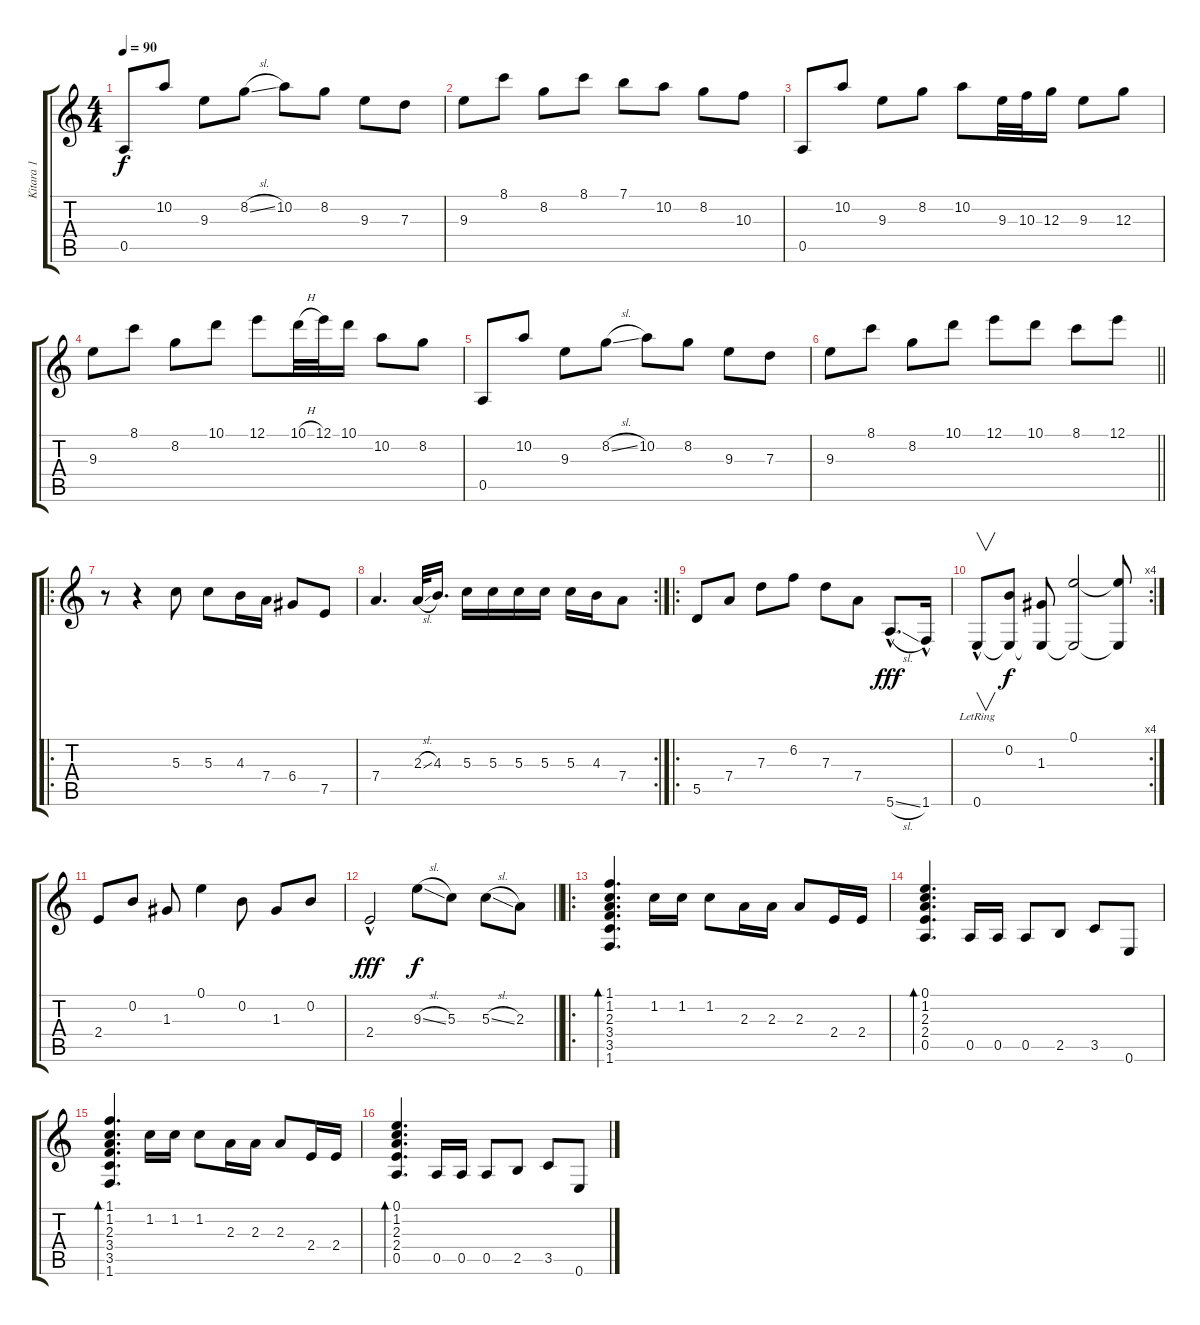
\track ("Kitara 1" "Kitara 1") {instrument electricguitarclean}
\staff {score tabs}
\tuning (E4 B3 G3 D3 A2 E2) {hide}
\ts (4 4)
\tempo 90
\clef g2
\ks c
0.5.8{dy f} 10.2.8 9.3.8 8.2{sl}.8 10.2.8 8.2.8 9.3.8 7.3.8 |
9.3.8 8.1.8 8.2.8 8.1.8 7.1.8 10.2.8 8.2.8 10.3.8 |
0.5.8 10.2.8 9.3.8 8.2.8 10.2.8 9.3.32 10.3.32 12.3.16 9.3.8 12.3.8 |
9.3.8 8.1.8 8.2.8 10.1.8 12.1.8 10.1{h}.32 12.1.32 10.1.16 10.2.8 8.2.8 |
0.5.8 10.2.8 9.3.8 8.2{sl}.8 10.2.8 8.2.8 9.3.8 7.3.8 |
\barLineRight lightlight
9.3.8 8.1.8 8.2.8 10.1.8 12.1.8 10.1.8 8.1.8 12.1.8 |
\ro
r.8 r.4 5.3.8 5.3.8 4.3.16 7.4.16 6.4.8 7.5.8 |
\rc 2
7.4.4{d} 2.3{sl}.32 4.3.16{d} 5.3.16 5.3.16 5.3.16 5.3.16 5.3.16 4.3.16 7.4.8 |
\ro
5.5.8 7.4.8 7.3.8 6.2.8 7.3.8 7.4.8 5.6{sl hac}.8{d dy fff} 1.6{hac}.16 |
\rc 4
0.6{hac lr}.8{v} (0.2 0.6{t}).8{dy f} (1.3 0.6{t}).8 (0.1 0.6{t}).2 (0.1{t} 0.6{t}).8 |
2.4.8 0.2.8 1.3.8 0.1.4 0.2.8 1.3.8 0.2.8 |
\barLineRight lightlight
2.4{hac}.2{dy fff} 9.3{sl}.8{dy f} 5.3.8 5.3{sl}.8 2.3.8 |
\ro
(1.1 1.2 2.3 3.4 3.5 1.6).4{d bd 30} 1.2.16 1.2.16 1.2.8 2.3.16 2.3.16 2.3.8 2.4.16 2.4.16 |
(0.1 1.2 2.3 2.4 0.5).4{d bd 30} 0.5.16 0.5.16 0.5.8 2.5.8 3.5.8 0.6.8 |
(1.1 1.2 2.3 3.4 3.5 1.6).4{d bd 30} 1.2.16 1.2.16 1.2.8 2.3.16 2.3.16 2.3.8 2.4.16 2.4.16 |
(0.1 1.2 2.3 2.4 0.5).4{d bd 30} 0.5.16 0.5.16 0.5.8 2.5.8 3.5.8 0.6.8
